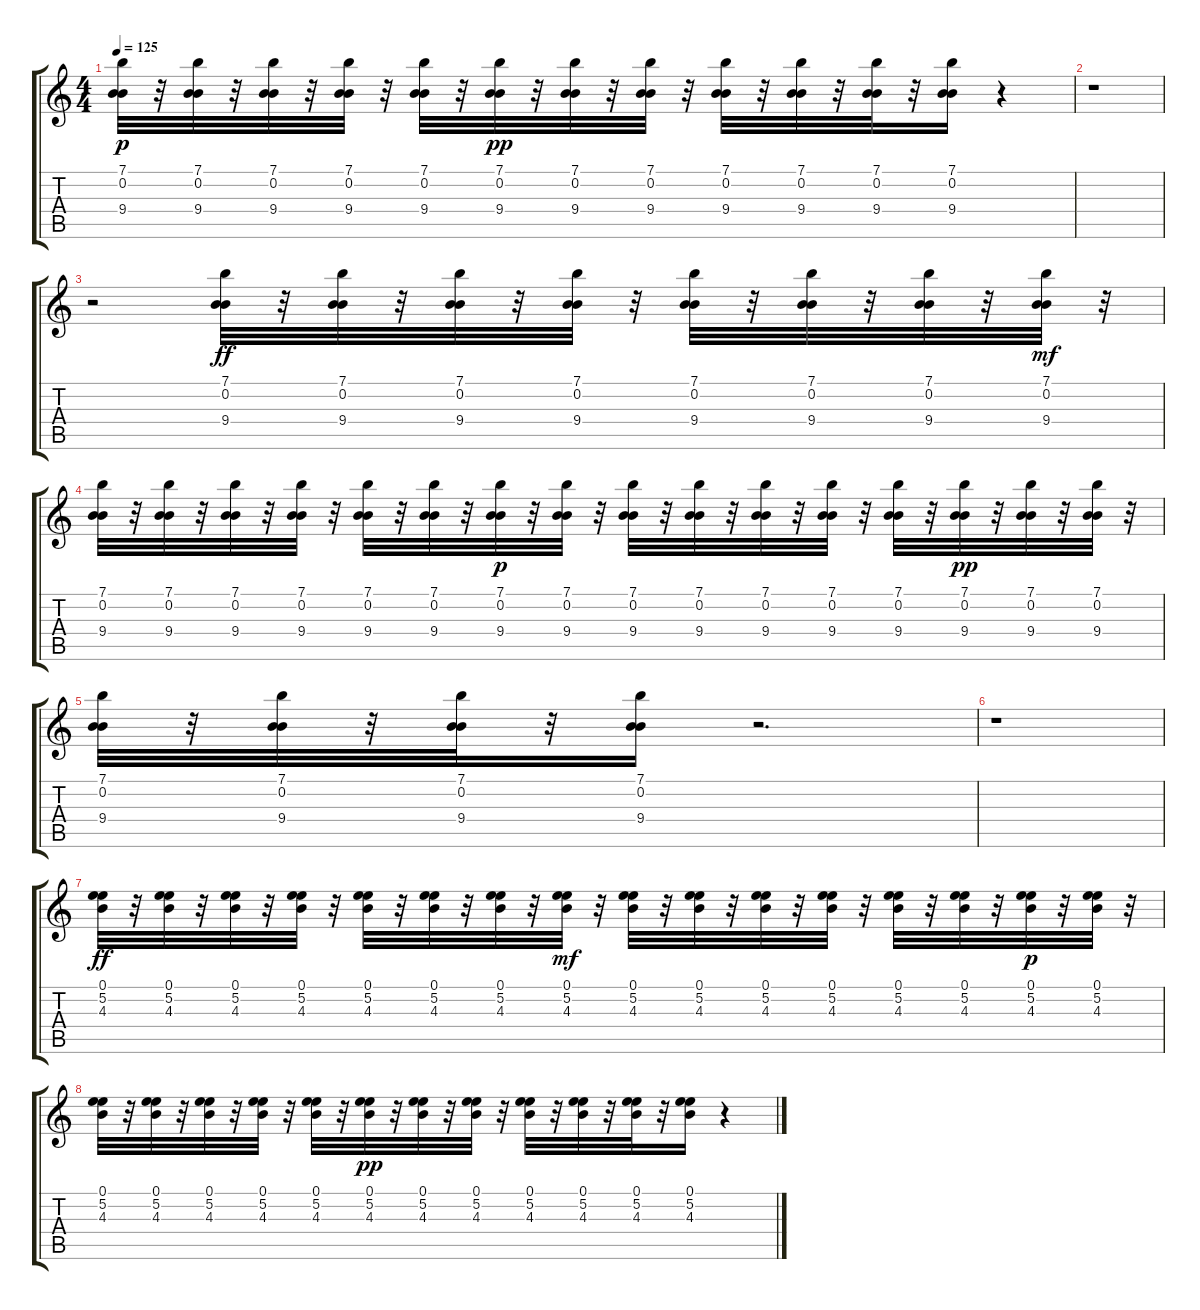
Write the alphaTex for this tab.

\track "" {instrument electricguitarjazz}
\staff {score tabs}
\tuning (E4 B3 G3 D3 A2 E2) {hide}
\ts (4 4)
\tempo 125
\clef g2
\ks c
(7.1 0.2 9.4).32{dy p} r.32 (7.1 0.2 9.4).32 r.32 (7.1 0.2 9.4).32 r.32 (7.1 0.2 9.4).32 r.32 (7.1 0.2 9.4).32 r.32 (7.1 0.2 9.4).32{dy pp} r.32 (7.1 0.2 9.4).32 r.32 (7.1 0.2 9.4).32 r.32 (7.1 0.2 9.4).32 r.32 (7.1 0.2 9.4).32 r.32 (7.1 0.2 9.4).32 r.32 (7.1 0.2 9.4).16 r.4 |
r.1 |
r.2 (7.1 0.2 9.4).32{dy ff} r.32 (7.1 0.2 9.4).32 r.32 (7.1 0.2 9.4).32 r.32 (7.1 0.2 9.4).32 r.32 (7.1 0.2 9.4).32 r.32 (7.1 0.2 9.4).32 r.32 (7.1 0.2 9.4).32 r.32 (7.1 0.2 9.4).32{dy mf} r.32 |
(7.1 0.2 9.4).32 r.32 (7.1 0.2 9.4).32 r.32 (7.1 0.2 9.4).32 r.32 (7.1 0.2 9.4).32 r.32 (7.1 0.2 9.4).32 r.32 (7.1 0.2 9.4).32 r.32 (7.1 0.2 9.4).32{dy p} r.32 (7.1 0.2 9.4).32 r.32 (7.1 0.2 9.4).32 r.32 (7.1 0.2 9.4).32 r.32 (7.1 0.2 9.4).32 r.32 (7.1 0.2 9.4).32 r.32 (7.1 0.2 9.4).32 r.32 (7.1 0.2 9.4).32{dy pp} r.32 (7.1 0.2 9.4).32 r.32 (7.1 0.2 9.4).32 r.32 |
(7.1 0.2 9.4).32 r.32 (7.1 0.2 9.4).32 r.32 (7.1 0.2 9.4).32 r.32 (7.1 0.2 9.4).16 r.2{d} |
r.1 |
(0.1 5.2 4.3).32{dy ff} r.32 (0.1 5.2 4.3).32 r.32 (0.1 5.2 4.3).32 r.32 (0.1 5.2 4.3).32 r.32 (0.1 5.2 4.3).32 r.32 (0.1 5.2 4.3).32 r.32 (0.1 5.2 4.3).32 r.32 (0.1 5.2 4.3).32{dy mf} r.32 (0.1 5.2 4.3).32 r.32 (0.1 5.2 4.3).32 r.32 (0.1 5.2 4.3).32 r.32 (0.1 5.2 4.3).32 r.32 (0.1 5.2 4.3).32 r.32 (0.1 5.2 4.3).32 r.32 (0.1 5.2 4.3).32{dy p} r.32 (0.1 5.2 4.3).32 r.32 |
(0.1 5.2 4.3).32 r.32 (0.1 5.2 4.3).32 r.32 (0.1 5.2 4.3).32 r.32 (0.1 5.2 4.3).32 r.32 (0.1 5.2 4.3).32 r.32 (0.1 5.2 4.3).32{dy pp} r.32 (0.1 5.2 4.3).32 r.32 (0.1 5.2 4.3).32 r.32 (0.1 5.2 4.3).32 r.32 (0.1 5.2 4.3).32 r.32 (0.1 5.2 4.3).32 r.32 (0.1 5.2 4.3).16 r.4
